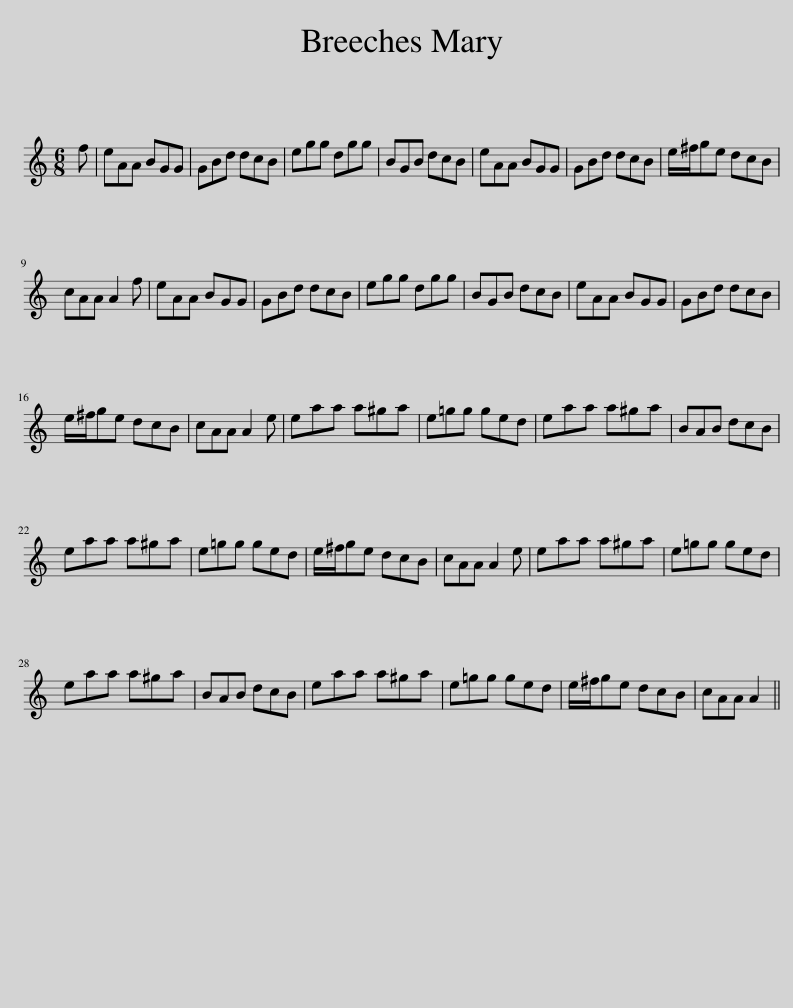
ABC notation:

X:1
L:1/8
M:6/8
I:linebreak $
K:C
V:1 treble
V:1
 f | eAA BGG | GBd dcB | egg dgg | BGB dcB | %5
 eAA BGG | GBd dcB | e/^f/ge dcB |$ cAA A2 f | eAA BGG | %10
 GBd dcB | egg dgg | BGB dcB | eAA BGG | GBd dcB |$ %15
 e/^f/ge dcB | cAA A2 e | eaa a^ga | e=gg ged | eaa a^ga | %20
 BAB dcB |$ eaa a^ga | e=gg ged | e/^f/ge dcB | cAA A2 e | %25
 eaa a^ga | e=gg ged |$ eaa a^ga | BAB dcB | eaa a^ga | %30
 e=gg ged | e/^f/ge dcB | cAA A2 || %33
